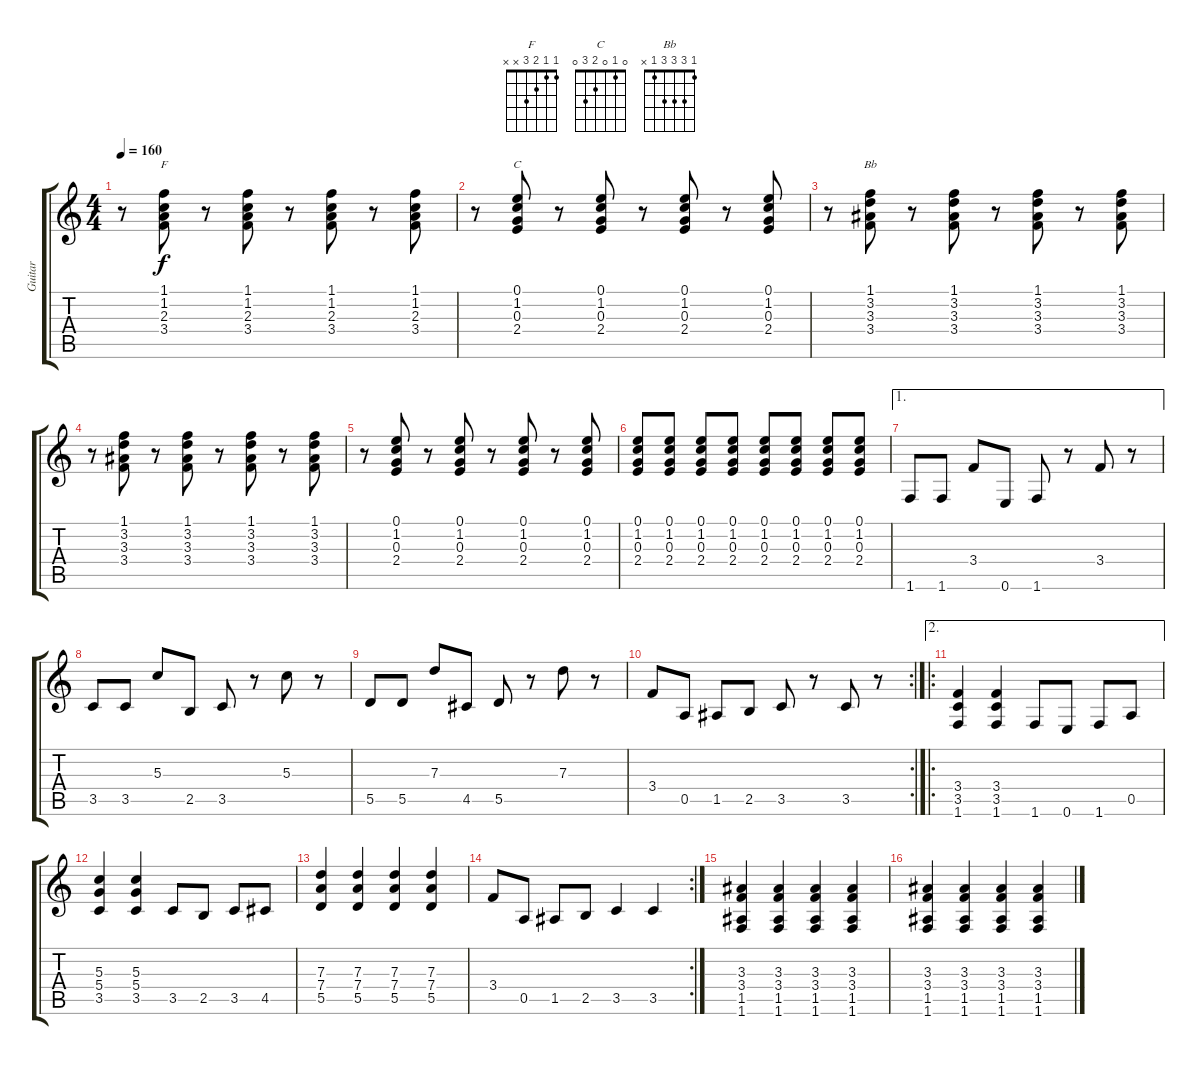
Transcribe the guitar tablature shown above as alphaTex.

\track ("Guitar" "Guitar") {instrument distortionguitar}
\staff {score tabs}
\tuning (E4 B3 G3 D3 A2 E2) {hide}
\chord ("F" 1 1 2 3 x x)
\chord ("C" 0 1 0 2 3 0)
\chord ("Bb" 1 3 3 3 1 x)
\ts (4 4)
\tempo 160
\clef g2
\ks c
r.8{dy f} (1.1 1.2 2.3 3.4).8{ch "F"} r.8 (1.1 1.2 2.3 3.4).8 r.8 (1.1 1.2 2.3 3.4).8 r.8 (1.1 1.2 2.3 3.4).8 |
r.8 (0.1 1.2 0.3 2.4).8{ch "C"} r.8 (0.1 1.2 0.3 2.4).8 r.8 (0.1 1.2 0.3 2.4).8 r.8 (0.1 1.2 0.3 2.4).8 |
r.8 (1.1 3.2 3.3 3.4).8{ch "Bb"} r.8 (1.1 3.2 3.3 3.4).8 r.8 (1.1 3.2 3.3 3.4).8 r.8 (1.1 3.2 3.3 3.4).8 |
r.8 (1.1 3.2 3.3 3.4).8 r.8 (1.1 3.2 3.3 3.4).8 r.8 (1.1 3.2 3.3 3.4).8 r.8 (1.1 3.2 3.3 3.4).8 |
r.8 (0.1 1.2 0.3 2.4).8 r.8 (0.1 1.2 0.3 2.4).8 r.8 (0.1 1.2 0.3 2.4).8 r.8 (0.1 1.2 0.3 2.4).8 |
(0.1 1.2 0.3 2.4).8 (0.1 1.2 0.3 2.4).8 (0.1 1.2 0.3 2.4).8 (0.1 1.2 0.3 2.4).8 (0.1 1.2 0.3 2.4).8 (0.1 1.2 0.3 2.4).8 (0.1 1.2 0.3 2.4).8 (0.1 1.2 0.3 2.4).8 |
\ae 1
1.6.8 1.6.8 3.4.8 0.6.8 1.6.8 r.8 3.4.8 r.8 |
3.5.8 3.5.8 5.3.8 2.5.8 3.5.8 r.8 5.3.8 r.8 |
5.5.8 5.5.8 7.3.8 4.5.8 5.5.8 r.8 7.3.8 r.8 |
\rc 2
3.4.8 0.5.8 1.5.8 2.5.8 3.5.8 r.8 3.5.8 r.8 |
\ae 2
\ro
(3.4 3.5 1.6).4 (3.4 3.5 1.6).4 1.6.8 0.6.8 1.6.8 0.5.8 |
(5.3 5.4 3.5).4 (5.3 5.4 3.5).4 3.5.8 2.5.8 3.5.8 4.5.8 |
(7.3 7.4 5.5).4 (7.3 7.4 5.5).4 (7.3 7.4 5.5).4 (7.3 7.4 5.5).4 |
\rc 2
3.4.8 0.5.8 1.5.8 2.5.8 3.5.4 3.5.4 |
(3.3 3.4 1.5 1.6).4 (3.3 3.4 1.5 1.6).4 (3.3 3.4 1.5 1.6).4 (3.3 3.4 1.5 1.6).4 |
(3.3 3.4 1.5 1.6).4 (3.3 3.4 1.5 1.6).4 (3.3 3.4 1.5 1.6).4 (3.3 3.4 1.5 1.6).4
